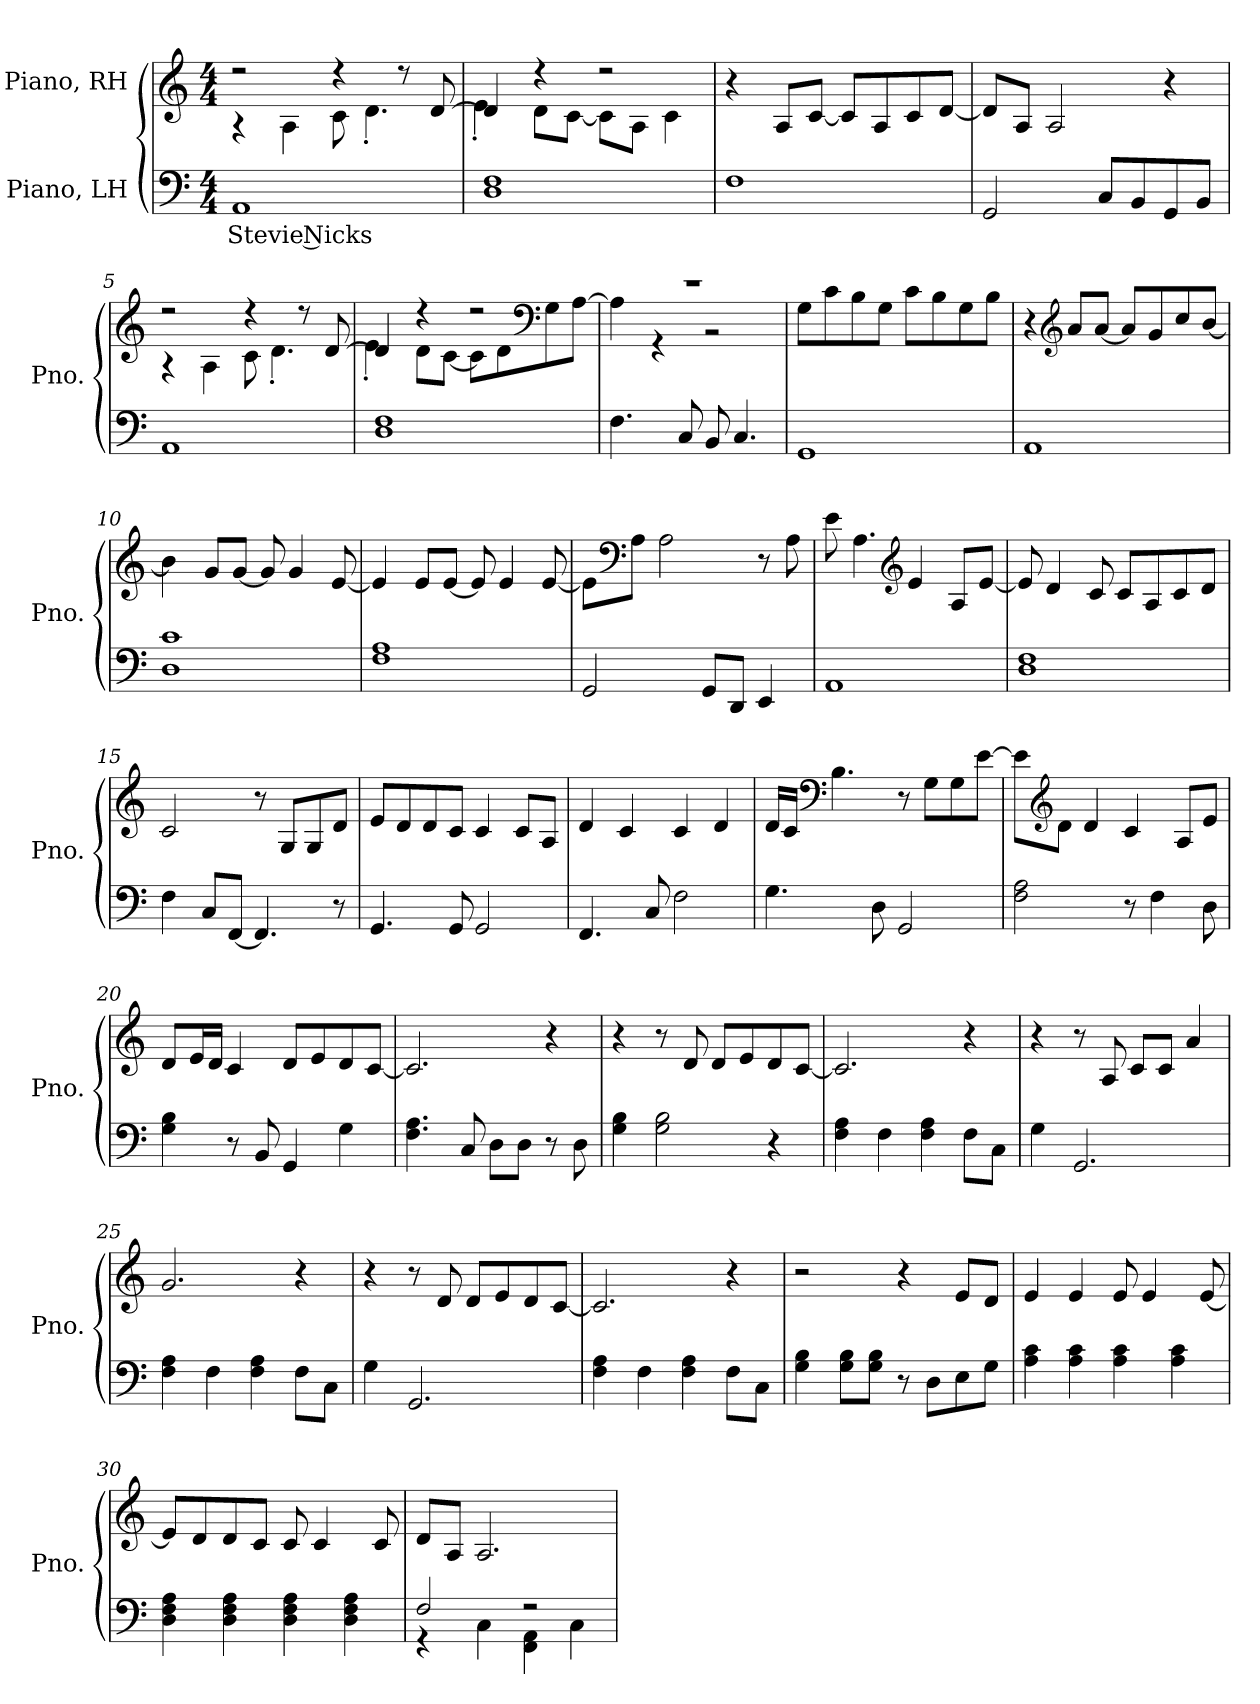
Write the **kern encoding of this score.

**kern	**text	**kern
*part2	*part2	*part1
*staff2	*staff2	*staff1
*I"Piano, LH	*	*I"Piano, RH
*I'Pno.	*	*I'Pno.
*clefF4	*	*clefG2
*k[]	*	*k[]
*M4/4	*	*M4/4
*MM90	*	*MM90
=1	=1	=1
!	!LO:LY:b	!
*	*	*^
1AA	Stevie Nicks	2r	4r
.	.	.	4A\
.	.	4r	8c\
.	.	.	4.d'\
.	.	8r	.
.	.	[8d/	.
=2	=2	=2	=2
1D 1F	.	4d/]	4e'\
.	.	4r	8d\L
.	.	.	[8c\J
.	.	2r	8c\L]
.	.	.	8A\J
.	.	.	4c\
*	*	*v	*v
=3	=3	=3
1F	.	4r
.	.	8A/L
.	.	[8c/J
.	.	8c/L]
.	.	8A/
.	.	8c/
.	.	[8d/J
=4	=4	=4
2GG/	.	8d/L]
.	.	8A/J
.	.	2A/
8C/L	.	.
8BB/	.	.
8GG/	.	4r
8BB/J	.	.
!!LO:LB:g=z
=5	=5	=5
*	*	*^
1AA	.	2r	4r
.	.	.	4A\
.	.	4r	8c\
.	.	.	4.d'\
.	.	8r	.
.	.	[8d/	.
=6	=6	=6	=6
1D 1F	.	4d/]	4e'\
.	.	4r	8d\L
.	.	.	[8c\J
.	.	2r	8c\L]
.	.	.	8d\
*	*	*clefF4	*
.	.	.	8G\
.	.	.	[8A\J
=7	=7	=7	=7
4.F\	.	1r	4A\]
.	.	.	4r
8C/	.	.	.
8BB/	.	.	2r
4.C/	.	.	.
*	*	*v	*v
=8	=8	=8
1GG	.	8G\L
.	.	8c\
.	.	8B\
.	.	8G\J
.	.	8c\L
.	.	8B\
.	.	8G\
.	.	8B\J
=9	=9	=9
1AA	.	4r
*	*	*clefG2
.	.	8a/L
.	.	[8a/J
.	.	8a/L]
.	.	8g/
.	.	8cc/
.	.	[8b/J
!!LO:LB:g=z
=10	=10	=10
1D 1c	.	4b\]
.	.	8g/L
.	.	[8g/J
.	.	8g/]
.	.	4g/
.	.	[8e/
=11	=11	=11
1F 1A	.	4e/]
.	.	8e/L
.	.	[8e/J
.	.	8e/]
.	.	4e/
.	.	[8e/
=12	=12	=12
2GG/	.	8e\L]
*	*	*clefF4
.	.	8A\J
.	.	2A\
8GG/L	.	.
8DD/J	.	.
4EE/	.	8r
.	.	8A\
=13	=13	=13
1AA	.	8e\
.	.	4.A\
*	*	*clefG2
.	.	4e/
.	.	8A/L
.	.	[8e/J
=14	=14	=14
1D 1F	.	8e/]
.	.	4d/
.	.	8c/
.	.	8c/L
.	.	8A/
.	.	8c/
.	.	8d/J
!!LO:LB:g=z
=15	=15	=15
4F\	.	2c/
8C/L	.	.
[8FF/J	.	.
4.FF/]	.	8r
.	.	8G/L
.	.	8G/
8r	.	8d/J
=16	=16	=16
4.GG/	.	8e/L
.	.	8d/
.	.	8d/
8GG/	.	8c/J
2GG/	.	4c/
.	.	8c/L
.	.	8A/J
=17	=17	=17
4.FF/	.	4d/
.	.	4c/
8C/	.	.
2F\	.	4c/
.	.	4d/
=18	=18	=18
4.G\	.	16d/LL
.	.	16c/JJ
*	*	*clefF4
.	.	4.B\
8D\	.	.
2GG/	.	8r
.	.	8G\L
.	.	8G\
.	.	[8e\J
=19	=19	=19
2F\ 2A\	.	8e\L]
*	*	*clefG2
.	.	8d\J
.	.	4d/
8r	.	4c/
4F\	.	.
.	.	8A/L
8D\	.	8e/J
!!LO:LB:g=z
=20	=20	=20
4G\ 4B\	.	8d/L
.	.	16e/L
.	.	16d/JJ
8r	.	4c/
8BB/	.	.
4GG/	.	8d/L
.	.	8e/
4G\	.	8d/
.	.	[8c/J
=21	=21	=21
4.F\ 4.A\	.	2.c/]
8C/	.	.
8D\L	.	.
8D\J	.	.
8r	.	4r
8D\	.	.
=22	=22	=22
4G\ 4B\	.	4r
2G\ 2B\	.	8r
.	.	8d/
.	.	8d/L
.	.	8e/
4r	.	8d/
.	.	[8c/J
=23	=23	=23
4F\ 4A\	.	2.c/]
4F\	.	.
4F\ 4A\	.	.
8F\L	.	4r
8C\J	.	.
=24	=24	=24
4G\	.	4r
2.GG/	.	8r
.	.	8A/
.	.	8c/L
.	.	8c/J
.	.	4a/
=25	=25	=25
4F\ 4A\	.	2.g/
4F\	.	.
4F\ 4A\	.	.
8F\L	.	4r
8C\J	.	.
!!LO:LB:g=z
=26	=26	=26
4G\	.	4r
2.GG/	.	8r
.	.	8d/
.	.	8d/L
.	.	8e/
.	.	8d/
.	.	[8c/J
=27	=27	=27
4F\ 4A\	.	2.c/]
4F\	.	.
4F\ 4A\	.	.
8F\L	.	4r
8C\J	.	.
=28	=28	=28
4G\ 4B\	.	2r
8G\ 8B\L	.	.
8G\ 8B\J	.	.
8r	.	4r
8D\L	.	.
8E\	.	8e/L
8G\J	.	8d/J
=29	=29	=29
4A\ 4c\	.	4e/
4A\ 4c\	.	4e/
4A\ 4c\	.	8e/
.	.	4e/
4A\ 4c\	.	.
.	.	[8e/
=30	=30	=30
4D\ 4F\ 4A\	.	8e/L]
.	.	8d/
4D\ 4F\ 4A\	.	8d/
.	.	8c/J
4D\ 4F\ 4A\	.	8c/
.	.	4c/
4D\ 4F\ 4A\	.	.
.	.	8c/
!!LO:PB:g=z
=31	=31	=31
*^	*	*
2F/	4r	.	8d/L
.	.	.	8A/J
.	4C\	.	2.A/
2r	4FF\ 4AA\	.	.
.	4C\	.	.
*v	*v	*	*
=	=	=
*-	*-	*-
